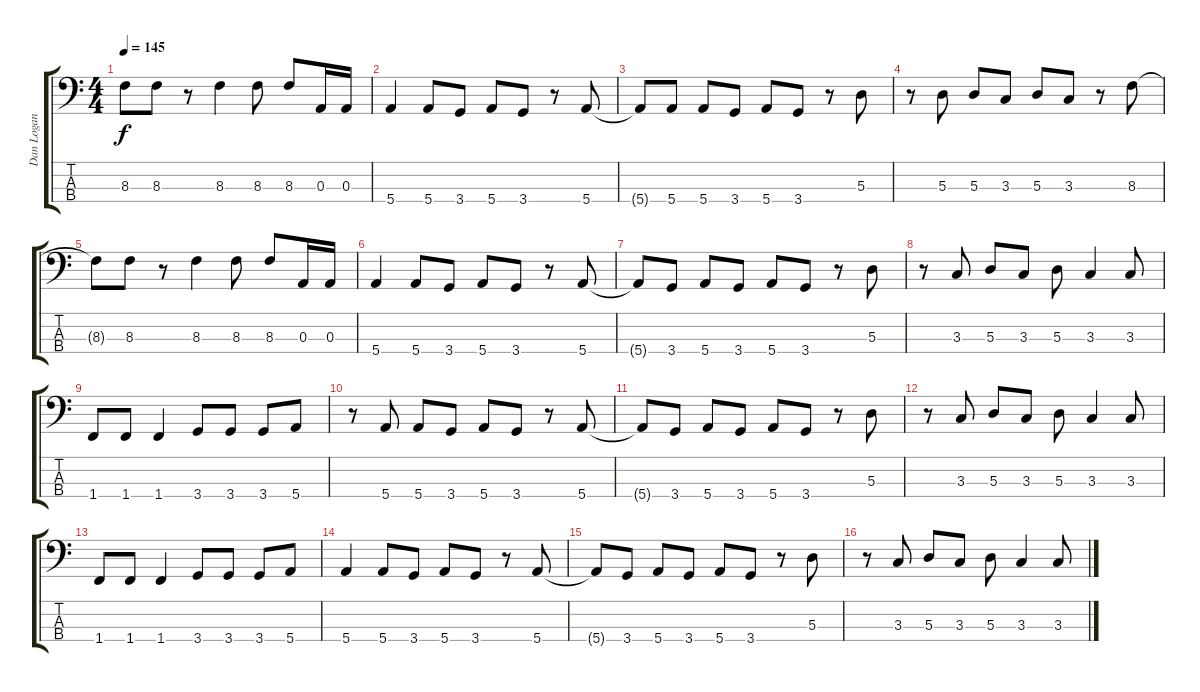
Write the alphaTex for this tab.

\track ("Dan Logan (Bass)" "Dan Logan ") {instrument electricbassfinger bank 255}
\staff {score tabs}
\tuning (G2 D2 A1 E1) {hide}
\ts (4 4)
\tempo 145
\clef f4
\ks c
8.3{t}.8{dy f} 8.3.8 r.8 8.3.4 8.3.8 8.3.8 0.3.16 0.3.16 |
5.4.4 5.4.8 3.4.8 5.4.8 3.4.8 r.8 5.4.8 |
5.4{t}.8 5.4.8 5.4.8 3.4.8 5.4.8 3.4.8 r.8 5.3.8 |
r.8 5.3.8 5.3.8 3.3.8 5.3.8 3.3.8 r.8 8.3.8 |
8.3{t}.8 8.3.8 r.8 8.3.4 8.3.8 8.3.8 0.3.16 0.3.16 |
5.4.4 5.4.8 3.4.8 5.4.8 3.4.8 r.8 5.4.8 |
5.4{t}.8 3.4.8 5.4.8 3.4.8 5.4.8 3.4.8 r.8 5.3.8 |
r.8 3.3.8 5.3.8 3.3.8 5.3.8 3.3.4 3.3.8 |
1.4.8 1.4.8 1.4.4 3.4.8 3.4.8 3.4.8 5.4.8 |
r.8 5.4.8 5.4.8 3.4.8 5.4.8 3.4.8 r.8 5.4.8 |
5.4{t}.8 3.4.8 5.4.8 3.4.8 5.4.8 3.4.8 r.8 5.3.8 |
r.8 3.3.8 5.3.8 3.3.8 5.3.8 3.3.4 3.3.8 |
1.4.8 1.4.8 1.4.4 3.4.8 3.4.8 3.4.8 5.4.8 |
5.4.4 5.4.8 3.4.8 5.4.8 3.4.8 r.8 5.4.8 |
5.4{t}.8 3.4.8 5.4.8 3.4.8 5.4.8 3.4.8 r.8 5.3.8 |
r.8 3.3.8 5.3.8 3.3.8 5.3.8 3.3.4 3.3.8
